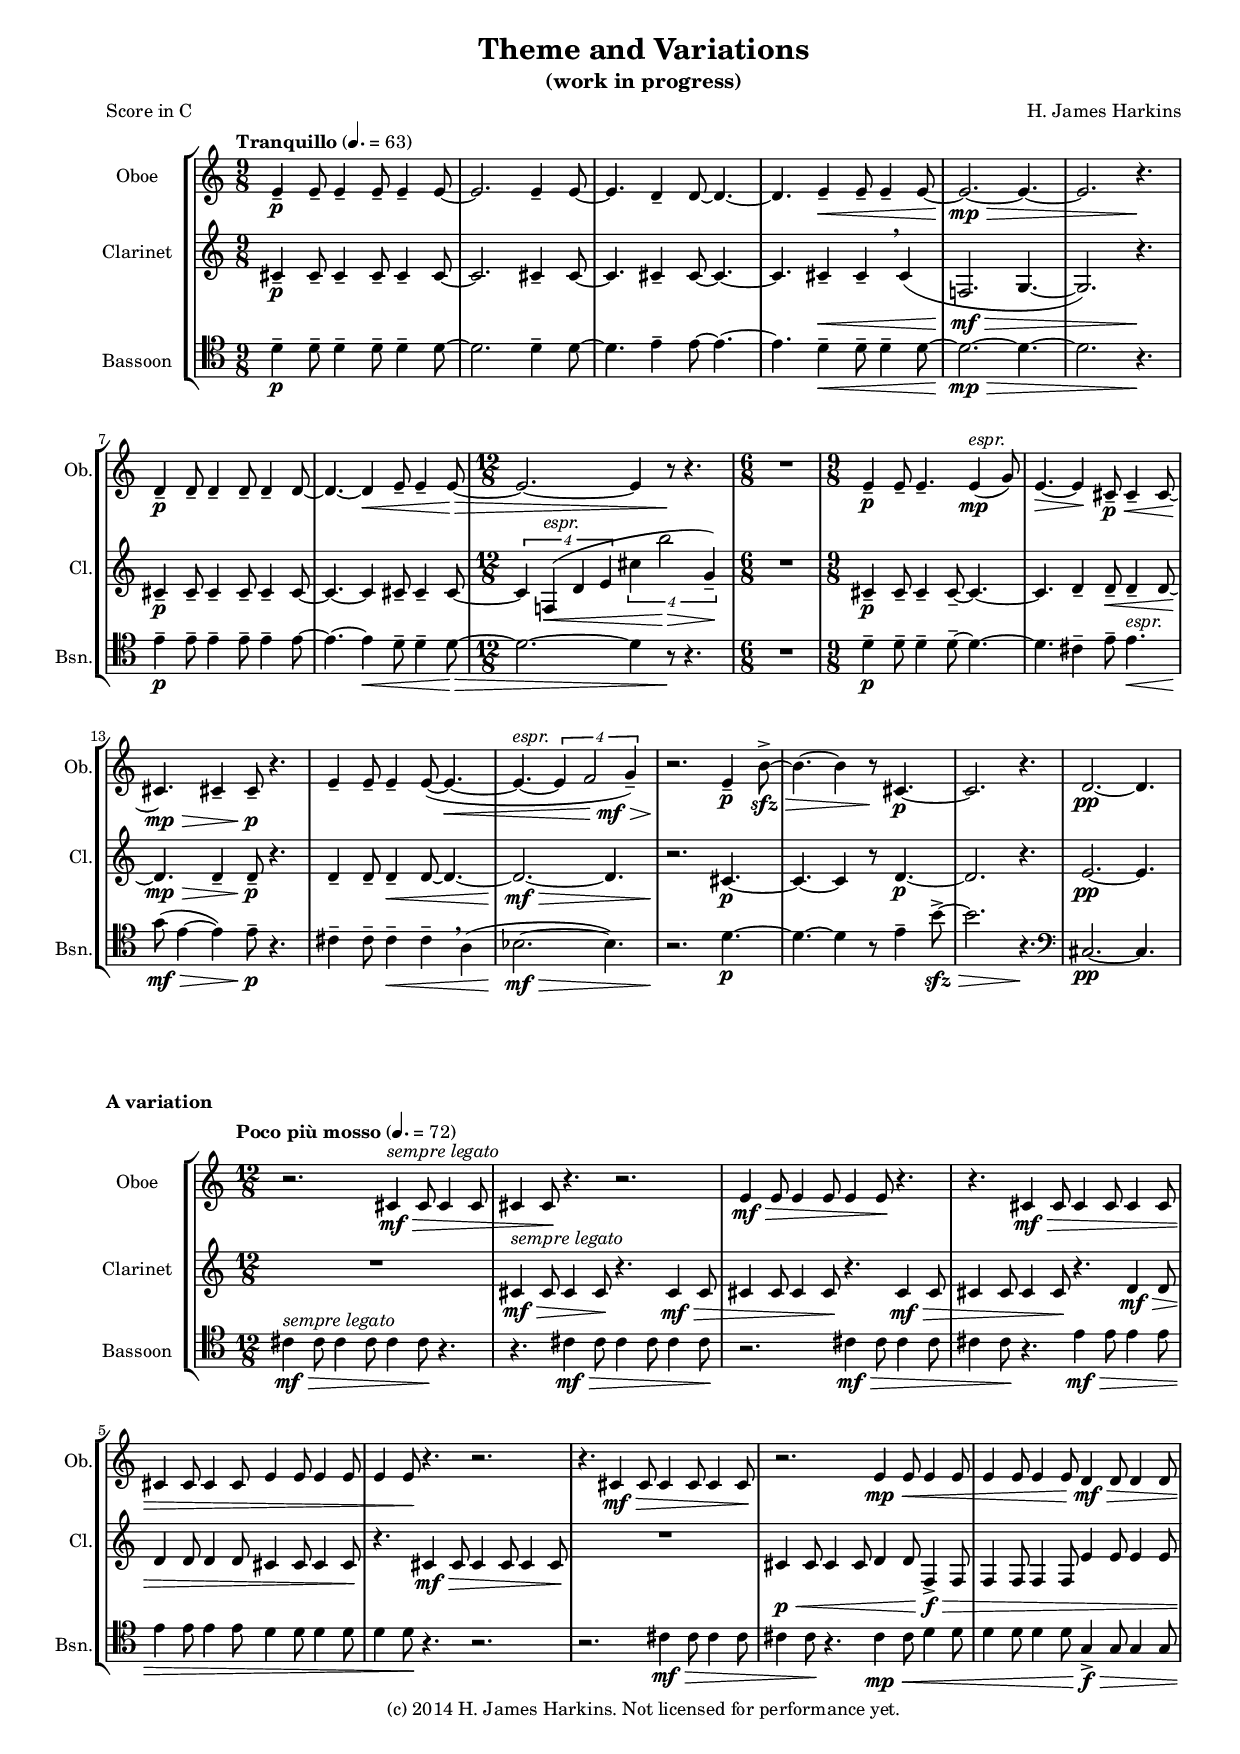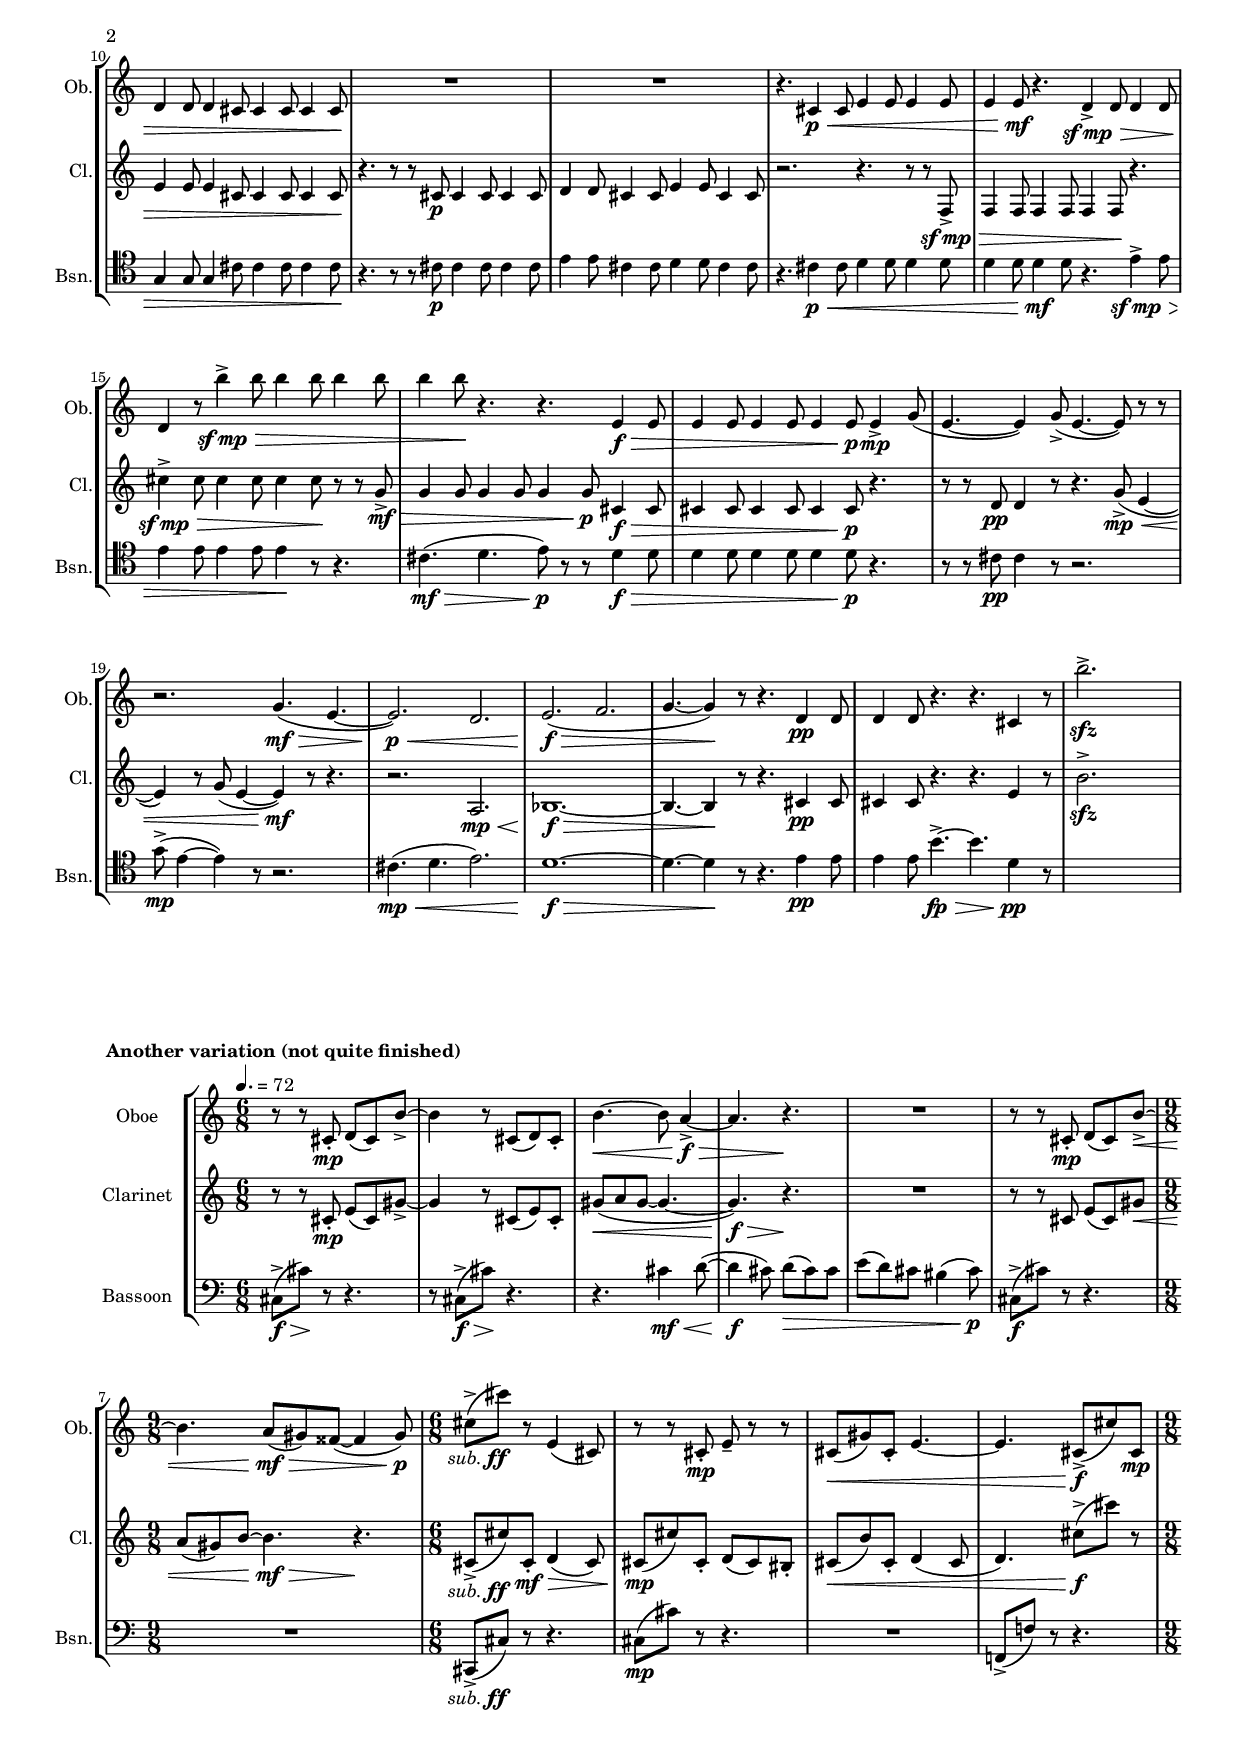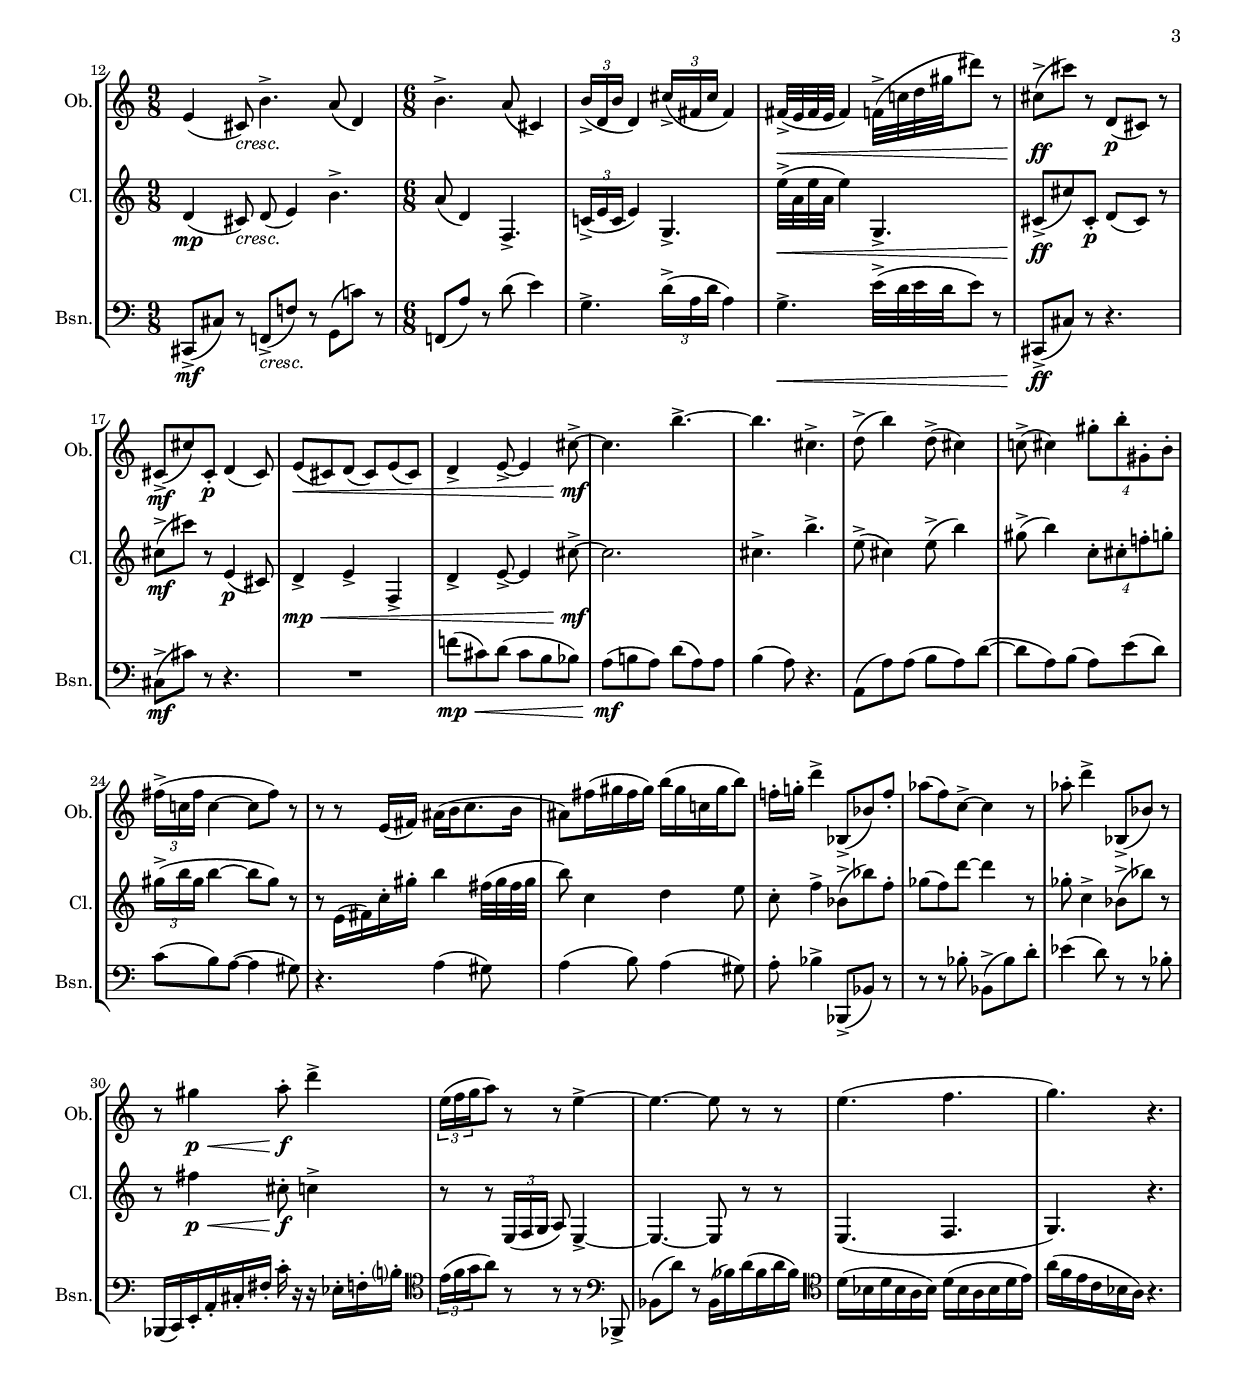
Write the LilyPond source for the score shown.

\version "2.18.0"
\include "english.ly"

#(set-global-staff-size 16)

\paper {
  left-margin = 1.8\cm
  line-width = 18.2\cm
  right-margin = 1\cm
}

\header {
  title = "Theme and Variations"
  subtitle = "(work in progress)"
  composer = "H. James Harkins"
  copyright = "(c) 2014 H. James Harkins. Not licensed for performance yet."
  poet = "Score in C"
}

global = {
  \tempo Tranquillo 4. = 63
  \time 9/8
  s1*8*9/8  % 8 bars of 9/8
  \time 12/8
  s1.
  \time 6/8
  s2.
  \time 9/8
  s1*9*9/8
}

\score {
  \new StaffGroup <<
    \new Staff \with {
      instrumentName = "Oboe"
      shortInstrumentName = "Ob."
    } <<
      \global
      \relative c' {
        e4--\p e8-- e4-- e8-- e4-- e8 ~
        e2. e4-- e8 ~
        e4. d4-- d8 ~ d4. ~
        d4. e4--\< e8-- e4-- e8 ~
        e2.\mp\> ~ e4. ~
        e2. r4.\!
        d4--\p d8-- d4-- d8-- d4-- d8 ~
        d4. ~ d4\< e8-- e4-- e8\> ~
        e2. ~ e4 r8\! r4.
        R2.
        e4--\p e8-- e4.-- e4\mp^\markup { \italic "espr." } ( g8 )
        e4.\> ~ e4\! cs8--\p\< cs4-- cs8 ~
        cs4.\mp\> cs4-- cs8--\p r4.
        <<
          \new Voice {
            e4-- e8-- e4-- e8 ~ ( e4. ~
            e4.^\markup { \italic "espr." } ~ \tuplet 4/3 { e4 f2 g4-- ) }
            r2.
          }
          \new Voice {
            s2. s4.\<
            s2. s4.\mf\>
            s2.\!
          }
        >>
        e4--\p b'8->\sfz\> ~
        b4. ~ b4 r8\! cs,4.\p ~
        cs2. r4.
        d2.\pp ~ d4.
      }
    >>
    \new Staff \with {
      instrumentName = "Clarinet"
      shortInstrumentName = "Cl."
    } <<
      \global
      \relative c' {
        cs4--\p cs8-- cs4-- cs8-- cs4-- cs8 ~
        cs2. cs4-- cs8 ~
        cs4. cs4-- cs8 ~ cs4. ~
        cs4. cs4--\< cs4-- \breathe cs4 (
        f,!2.\mf\> g4. ~
        g2. ) r4.\!
        cs4--\p cs8-- cs4-- cs8-- cs4-- cs8 ~
        cs4. ~ cs4 cs8-- cs4-- cs8 ~
        \tupletSpan 1*6/8
        \tuplet 4/3 { cs4 f,!^\markup { \italic "espr." } ( \< d' e cs' b'2\> g,4--\! ) }
        R2.
        cs,4--\p cs8-- cs4-- cs8-- ~ cs4. ~
        cs4. d4-- d8--\< d4-- d8 ~
        d4.\mp\> d4-- d8--\p r4.
        d4-- d8-- d4--\< d8 ~ d4. ~
        d2.\mf\> ~ d4.
        r2.\! cs4.\p ~
        cs4. ~ cs4 r8 d4.\p ~
        d2. r4.
        e2.\pp ~ e4.
      }
    >>
    \new Staff \with {
      instrumentName = "Bassoon"
      shortInstrumentName = "Bsn."
    } <<
      \global
      \relative c' {
        \clef tenor
        d4--\p d8-- d4-- d8-- d4-- d8 ~
        d2. d4-- d8 ~
        d4. e4-- e8 ~ e4. ~
        e4. d4--\< d8-- d4-- d8 ~
        d2.\mp\> ~ d4. ~
        d2. r4.\!
        e4--\p e8-- e4-- e8-- e4-- e8 ~
        e4. ~ e4\< d8-- d4-- d8\> ~
        d2. ~ d4 r8\! r4.
        R2.
        d4--\p d8-- d4-- d8-- ~ d4. ~
        d4. cs4-- e8-- e4.\<^\markup { \italic "espr." }
        g8\mf\> ( e4 ~ e4 ) e8--\p r4.
        cs4-- cs8-- cs4--\< cs4-- \breathe a4 (
        bf2.\mf\> ~ bf4. )
        r2.\! d4.\p ~
        d4. ~ d4 r8 e4-- b'8->\sfz\> ~
        b2. r4.\!
        \clef bass
        cs,,2.\pp ~ cs4.
      }
    >>
  >>
  \layout {
    \context { \Staff \RemoveEmptyStaves }
  }
}


% \pageBreak

globalA = {
  \tempo "Poco più mosso" 4. = 72
  \time 12/8
  s1.*24
}

\markup {
  \column {
    \vspace #2
    \wordwrap { \bold { A variation } }
  }
}

sfmpMarkup = \markup { \dynamic sf \dynamic mp }
sfmp = #(make-dynamic-script sfmpMarkup)

\score {
  \new StaffGroup <<
    \new Staff \with {
      instrumentName = "Oboe"
      shortInstrumentName = "Ob."
    } <<
      \globalA
      \relative c' {
        r2. cs4\mf\>^\markup { \italic "sempre legato" } cs8 cs4 cs8
        cs4 cs8\! r4. r2.
        e4\mf\> e8 e4 e8 e4 e8\! r4.
        r4. cs4\mf\> cs8 cs4 cs8 cs4 cs8
        cs4 cs8 cs4 cs8 e4 e8 e4 e8
        e4 e8\! r4. r2.
        r4. cs4\mf\> cs8 cs4 cs8 cs4 cs8\!
        r2. e4\mp\< e8 e4 e8
        e4 e8 e4 e8 d4\mf\> d8 d4 d8
        d4 d8 d4 cs8 cs4 cs8 cs4 cs8\!
        R1.*2
        r4. cs4\p\< cs8 e4 e8 e4 e8
        e4 e8\mf r4. d4->\sfmp\> d8 d4 d8
        d4\! r8 b''4->\sfmp\> b8 b4 b8 b4 b8
        b4 b8\! r4. r4. e,,4\f\> e8
        e4 e8 e4 e8 e4 e8\p e4->\mp g8 (
        e4. ~ e4 ) g8-> ( e4. ~ e8 ) r8 r8
        r2. g4.\mf\> ( e4. ~
        e2.\p\< ) d2.
        e2.\f\> ( f2. 
        g4. ~ g4\! ) r8 r4. d4\pp d8
        d4 d8 r4. r4. cs4 r8
        b''2.->\sfz
      }
    >>
    \new Staff \with {
      instrumentName = "Clarinet"
      shortInstrumentName = "Cl."
    } <<
      \globalA
      \relative c' {
        R1.
        cs4\mf\>^\markup { \italic "sempre legato" } cs8 cs4 cs8\! r4. cs4\mf\> cs8
        cs4 cs8 cs4 cs8\! r4. cs4\mf\> cs8
        cs4 cs8 cs4 cs8\! r4. d4\mf\> d8
        d4 d8 d4 d8 cs4 cs8 cs4 cs8\!
        r4. cs4\mf\> cs8 cs4 cs8 cs4 cs8\!
        R1.
        cs4\p\< cs8 cs4 cs8 d4 d8 f,4->\f\> f8
        f4 f8 f4 f8 e'4 e8 e4 e8
        e4 e8 e4 cs8 cs4 cs8 cs4 cs8\!
        r4. r8 r8 cs8\p cs4 cs8 cs4 cs8
        d4 d8 cs4 cs8 e4 e8 cs4 cs8
        r2. r4. r8 r8 f,8->\sfmp\>
        f4 f8 f4 f8 f4 f8\! r4.
        cs''4->\sfmp\> cs8 cs4 cs8 cs4 cs8\! r8 r8 g8->\mf\>
        g4 g8 g4 g8 g4 g8\p cs,4\f\> cs8
        cs4 cs8 cs4 cs8 cs4 cs8\p r4.
        r8 r8 d8\pp d4 r8 r4. g8->\mp\< ( e4 ~
        e4 ) r8 g8 ( e4 ~ e4\mf ) r8 r4.
        r2. a,2.\mp\<
        bf1.\f\> ~
        bf4. ~ bf4\! r8 r4. cs4\pp cs8
        cs4 cs8 r4. r4. e4 r8
        b'2.->\sfz
      }
    >>
    \new Staff \with {
      instrumentName = "Bassoon"
      shortInstrumentName = "Bsn."
    } <<
      \globalA
      \relative c' {
        \clef tenor
        cs4\mf\>^\markup { \italic "sempre legato" } cs8 cs4 cs8 cs4 cs8\! r4.
        r4. cs4\mf\> cs8 cs4 cs8 cs4 cs8\!
        r2. cs4\mf\> cs8 cs4 cs8
        cs4 cs8\! r4. e4\mf\> e8 e4 e8
        e4 e8 e4 e8 d4 d8 d4 d8
        d4 d8\! r4. r2.
        r2. cs4\mf\> cs8 cs4 cs8
        cs4 cs8\! r4. cs4\mp\< cs8 d4 d8
        d4 d8 d4 d8 g,4->\f\> g8 g4 g8
        g4 g8 g4 cs8 cs4 cs8 cs4 cs8\!
        r4. r8 r8 cs8\p cs4 cs8 cs4 cs8
        e4 e8 cs4 cs8 d4 d8 cs4 cs8
        r4. cs4\p\< cs8 d4 d8 d4 d8
        d4 d8 d4\mf d8 r4. e4->\sfmp\> e8
        e4 e8 e4 e8 e4\! r8 r4.
        cs4.\mf\> ( d e8\p ) r8 r8 d4\f\> d8
        d4 d8 d4 d8 d4 d8\p r4.
        r8 r8 cs8\pp cs4 r8 r2.
        g'8->\mp ( e4 ~ e4 ) r8 r2.
        cs4.\mp\< ( d e2. )
        d1.\f\> ~
        d4. ~ d4\! r8 r4. e4\pp e8
        e4 e8 b'4.->\fp\> ~ b4. d,4\pp r8
      }
    >>
  >>
}


\markup {
  \column {
    \vspace #2
    \wordwrap { \bold { Another variation (not quite finished) } }
  }
}

globalB = {
  \tempo 4. = 72
  \time 6/8 s2.*6
  \time 9/8 s1*9/8
  \time 6/8 s2.*4
  \time 9/8 s1*9/8
  \time 6/8 s2.*10
}

subffMarkup = \markup { \center-align { \italic { "sub." } \dynamic ff } }
% subff = #(make-dynamic-script subffMarkup)

\score {
  \new StaffGroup <<
    \new Staff \with {
      instrumentName = "Oboe"
      shortInstrumentName = "Ob."
    } <<
      \globalB
      \relative c' {
        r8 r8 cs8-.\mp d ( cs ) b'-> ~
        b4 r8 cs, ( d ) cs-.
        b'4.\< ~ b8 a4->\f\> ~
        a4. r4.\!
        R2.
        r8 r8 cs,-.\mp d ( cs ) b'->\< ~
        b4. a8\mf\> ( gs ) fss ~ ( fss4 gs8\p )
        cs->_\subffMarkup ( cs' ) r8 e,,4 ( cs8 )
        r8 r cs-.\mp e-- r8 r8
        cs\< ( gs' ) cs,-. e4. ~
        e4. cs8->\f ( cs' ) cs,\mp
        e4 ( cs8_\markup { \italic "cresc." } ) b'4.-> a8 ( d,4 )
        b'4.-> a8 ( cs,4 )
        \tuplet 3/2 { b'16-> ( d, b' } d,4 ) \tuplet 3/2 { cs'16-> ( fs, cs' } fs,4 )
        fs32->\< ( e fs e fs4 ) f!32-> ( c'! d gs ds'8 ) r8
        cs,8->\ff ( cs' ) r8 d,,8\p ( cs ) r8
        cs8->\mf ( cs' ) cs,-.\p d4 ( cs8 )
        e8\< ( cs ) d ( cs ) e ( cs )
        d4-> e8-> ~ e4 cs'8->\mf ~
        cs4. b'4.-> ~
        b4. cs,4.->
        d8-> ( b'4 ) d,8-> ( cs4 )
        c!8-> ( cs4 ) \tuplet 4/3 { gs'8-. b-. gs,-. b-. }
        \tuplet 3/2 { fs'16-> ( c! fs } c4 ~ c8 fs ) r8
        r8 r8 e,16 ( fs ) as ( b c8. b16
        as8 ) fs'16 ( gs fs gs ) b ( gs c,! gs' b8 )
        f!16-. g!-. d'4-> bf,,8-> ( bf' ) f'-.
        af ( f ) c-> ~ c4 r8
        af'8-. d4-> bf,,8-> ( bf' ) r8
        r8 gs'4\p\< a8-.\f d4->
        \tuplet 3/2 { e,16 ( [ f g } a8 ) ] r8 r8 e4-> ~
        e4. ~ e8 r8 r8
        e4. ( f
        g4. ) r4.
      }
    >>
    \new Staff \with {
      instrumentName = "Clarinet"
      shortInstrumentName = "Cl."
    } <<
      \globalB
      \relative c' {
        r8 r8 cs-.\mp e ( cs ) gs'-> ~
        gs4 r8 cs, ( e ) cs-.
        gs'\< ( a gs ~ gs4. ~
        gs4.\f\> ) r4.\!
        R2.
        r8 r8 cs, e ( cs ) gs'8\<
        a ( gs ) b ~ b4.\mf\> r4.\!
        cs,8->_\subffMarkup ( cs' ) cs,-.\mf\> d4 ( cs8 )
        cs\mp ( cs' ) cs,-. d ( cs ) bs-.
        cs\< ( b' ) cs,-. d4 ( cs8
        d4. ) cs'8->\f ( cs' ) r8
        d,,4\mp ( cs8_\markup { \italic "cresc." } ) d8 ( e4 ) b'4.->
        a8 ( d,4 ) f,4.->
        \tuplet 3/2 { c'!16-> ( e c } e4 ) g,4.->
        e''32->\< ( a, e' a, e'4 ) g,,4.->
        cs8->\ff ( cs' ) cs,-.\p d ( cs ) r8
        cs'8->\mf ( cs' ) r8 e,,4\p ( cs8 )
        d4->\mp\< e-> f,->
        d'-> e8-> ~ e4 cs'8->\mf ~
        cs2.
        cs4.-> b'->
        e,8-> ( cs4 ) e8-> ( b'4 )
        gs8-> ( b4 ) \tuplet 4/3 { c,8-. cs-. f!-. g!-. }
        \tuplet 3/2 { gs16-> ( b gs } b4 ~ b8 gs8 ) r8
        r8 e,16 ( fs ) c'-. gs'-. b4 fs32 ( gs fs gs
        b8 ) c,4 d e8
        c8-. f4-> bf,8-> ( bf' ) f-.
        gf ( f ) d' ~ d4 r8
        gf,-. c,4-> bf8-> ( bf' ) r8
        r8 fs4\p\< cs8-.\f c4->
        r8 r8 \tuplet 3/2 { e,,16 ( [ f g ] } a8 ) e4-> ~
        e4. ~ e8 r8 r8
        e4. ( f
        g ) r4.
      }
    >>
    \new Staff \with {
      instrumentName = "Bassoon"
      shortInstrumentName = "Bsn."
    } <<
      \globalB
      \relative c {
        \clef bass
        cs8->\f\> ( cs'\! ) r8 r4.
        r8 cs,->\f\> ( cs'\! ) r4.
        r4. cs4\mf\< d8 ~ (
        d4\f cs8 ) d\> ( cs ) cs
        e ( d ) cs bs4 ( cs8\p )
        cs,8->\f ( cs' ) r8 r4.
        R1*9/8
        cs,,8->_\subffMarkup ( cs' ) r8 r4.
        cs8\mp ( cs' ) r8 r4.
        R2.
        f,,!8-> ( f'! ) r8 r4.
        cs,8->\mf ( cs' ) r8 f,!8->_\markup { \italic "cresc." } ( f'! ) r8 g,8 ( c'! ) r8
        f,,!8 ( a' ) r8 d ( e4 )
        g,4.-> \tuplet 3/2 { d'16-> ( a d } a4 )
        g4.->\< e'32-> ( d e d e8 ) r8
        cs,,8->\ff ( cs' ) r8 r4.
        cs8->\mf ( cs' ) r8 r4.
        R2.
        f!8\mp\< ( cs ) d ( cs b bf )
        a\mf ( b! a ) d ( a ) a
        b4 ( a8 ) r4.
        a,8 ( a' ) a ( b a ) d ~ (
        d a ) b ( a ) e' ( d )
        c ( b ) a ~ ( a4 gs8 )
        r4. a4 ( gs8 )
        a4 ( b8 ) a4 ( gs8 )
        a-. bf4-> bf,,8-> ( bf' ) r8
        r8 r8 bf'-. bf,-> ( bf' ) d-.
        ef4 ( d8 ) r8 r8 bf-.
        bf,,16 ( c ) e-. a-. cs-. fs-. c'-. r r ef,-. f-. b?-.
        \clef tenor \tuplet 3/2 { e16 ( [ f g } a8 ) ] r8 r8 r8 \clef bass bf,,,8->
        bf' ( d' ) r8 bf,16 ( bf' ) d ( bf d bf )
        \clef tenor d ( bf d bf a bf ) d ( bf a bf d e )
        a ( f e c bf a ) r4.
      }
    >>
  >>
  \layout {}
  \midi {}
}
